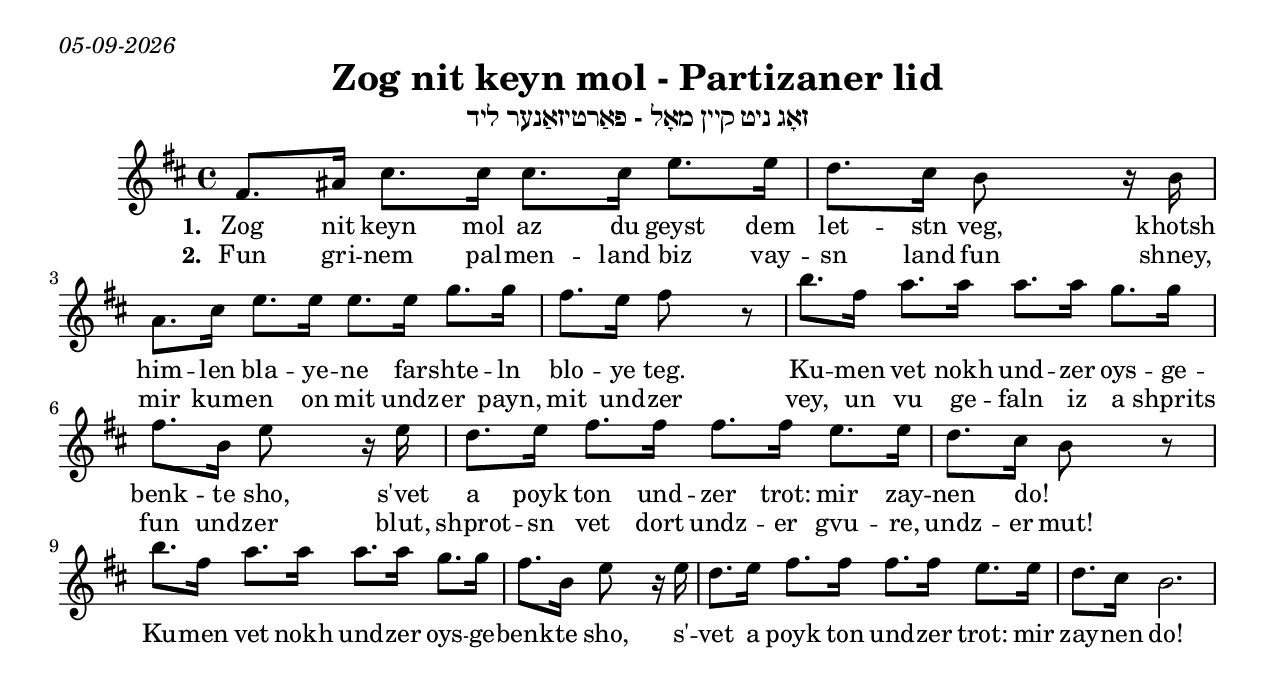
\version "2.20.0"
\language "english"
%\include "english.ly"
\paper{
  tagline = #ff
  print-all-headers = ##t
  #(set-paper-size "letter")
}
date = #(strftime "%d-%m-%Y" (localtime (current-time)))

\markup{ \italic{ \date }  }

%\markup{ Got something to say? }

global = {
  \clef treble
  \key b \minor
  \time 4/4
  \set Score.markFormatter = #format-mark-box-alphabet
}

%#################################### Melody ########################
%melody =  \transpose c d \relative c' {  %transpose for clarinet
melody = \relative c' {
  \global
  %\partial 4 g4    %lead in notes


  fs8. as16 cs8. cs16 cs8. cs16 e8. e16
  | % 2
  d8. cs16 b8*5 r16 b
  | % 3
  a8. cs16 e8. e16 e8. e16 g8. g16
  | % 4
  fs8. e16 fs8*5 r8
  | % 5
  b8. fs16 a8. a16 a8. a16 g8. g16
  | % 6
  fs8. b,16 e8*5 r16 e
  | % 7
  d8. e16 fs8. fs16 fs8. fs16 e8. e16
  | % 8
  d8. cs16 b8*5 r8
  | % 9
  b'8. fs16 a8. a16 a8. a16 g8. g16
  | % 10
  fs8. b,16 e8*5 r16 e
  | % 11
  d8. e16 fs8. fs16 fs8. fs16 e8. e16
  | % 12
  d8. cs16 b2.
  | % 13

}



%################################# Lyrics #####################
\addlyrics{ \set stanza = #"1. "
            Zog nit keyn mol az du geyst dem let -- stn veg,
            khotsh him -- len bla -- ye -- ne far -- shte -- ln blo -- ye teg.
            Ku -- men vet nokh und -- zer oys -- ge -- benk  -- te sho,
            s'vet a poyk ton und -- zer trot: mir zay -- nen do! _
            Ku -- men vet nokh und -- zer oys -- ge -- benk  -- te sho,
            s' --  vet a poyk ton und -- zer trot: mir zay -- nen do!
}
\addlyrics {
  \set stanza = #"2. "
  Fun gri -- nem pal -- men -- land biz vay -- sn land fun shney,
  mir kum -- en on mit undz -- er payn, mit und -- zer vey,
  un vu ge -- faln iz a shprits fun undz -- er blut,
  shprot -- sn vet dort undz -- er gvu -- re, undz -- er mut!
}
%################################# Chords #######################
harmonies = \chordmode {

}

\score {
  % transpose score below
  %\transpose c d
  <<
    \new ChordNames {
      \set chordChanges = ##f
      \harmonies
    }
    \new Staff   \melody
  >>
  \header{
    title= "Zog nit keyn mol - Partizaner lid"
    subtitle="זאָג ניט קײן מאָל - פאַרטיזאַנער ליד"
    composer= ""
    instrument =""
    arranger= ""
  }
  \layout{indent = 1.0\cm}
  \midi {
    \tempo 4 = 80

    % \midi { }
  }
}
%{
% more verses:
\markup{}
\markup {
  \font-size #2
  \fill-line {
    \hspace #0.1 % distance from left margin
    \column {
      \line { "1."
	\column {
	  ""
	}
      }
      \hspace #0.2 % vertical distance between verses
      \line { "2."
	\column {
	 ""
	}
      }
    }
    \hspace #0.1  % horiz. distance between columns
    \column {
      \line { "3."
	\column {
	  ""
	}
      }
      \hspace #0.2 % distance between verses
      \line { "4."
	\column {
	 ""
	}
      }
    }
    \hspace #0.1 % distance to right margin
  }
}

%}

%{
zog nit keyn mol az du geyst dem letstn veg,
khotsh himlen blayene farshteln bloye teg.
kumen vet nokh undzer oysgebenkte sho,
s'vet a poyk ton undzer trot: mir zaynen do!

fun grinem palmenland biz vaysn land fun shney,
mir kumen on mit undzer payn, mit undzer vey,
un vu gefaln iz a shprits fun undzer blut,
shprotsn vet dort undzer gvure, undzer mut!

s'vet di morgnzun bagildn undz dem haynt,
un der nekhtn vet farshvindn mit dem faynt,
nor oyb farzamen vet di zun in der kayor –
vi a parol zol geyn dos lid fun dor tsu dor.

dos lid geshribn iz mit blut un nit mit blay,
s'iz nit keyn lidl fun a foygl oyf der fray,
dos hot a folk tsvishn falndike vent
dos lid gezungen mit naganes in di hent.

to zog nit keyn mol, az du geyst dem letstn veg,
khotsh himlen blayene farshteln bloye teg.
kumen vet nokh undzer oysgebenkte sho –
es vet a poyk ton undzer trot: mir zaynen do!

 Never say this is the final road for you,
Though leadened skies may cover over days of blue.
As the hour that we longed for is so near,
Our step beats out the message: we are here!

From lands so green with palms to lands all white with snow.
We shall be coming with our anguish and our woe,
And where a spurt of our blood fell on the earth,
There are courage and our spirit have rebirth!

The early morning sun will brighten our day,
And yesterday with our foe will fade away,
But if the sun delays and in the east remains –
This song as password generations must remain.

This song was written with our blood and not with lead,
It's not a little tune that birds sing overhead,
A people amid collapsing walls,
Sang this song with pistols in hand.

Therefore never say the road now ends for you,
Though leadened skies may cover over days of blue.
As the hour that we longed for is so near,
Our step beats out the message: we are here!
%}